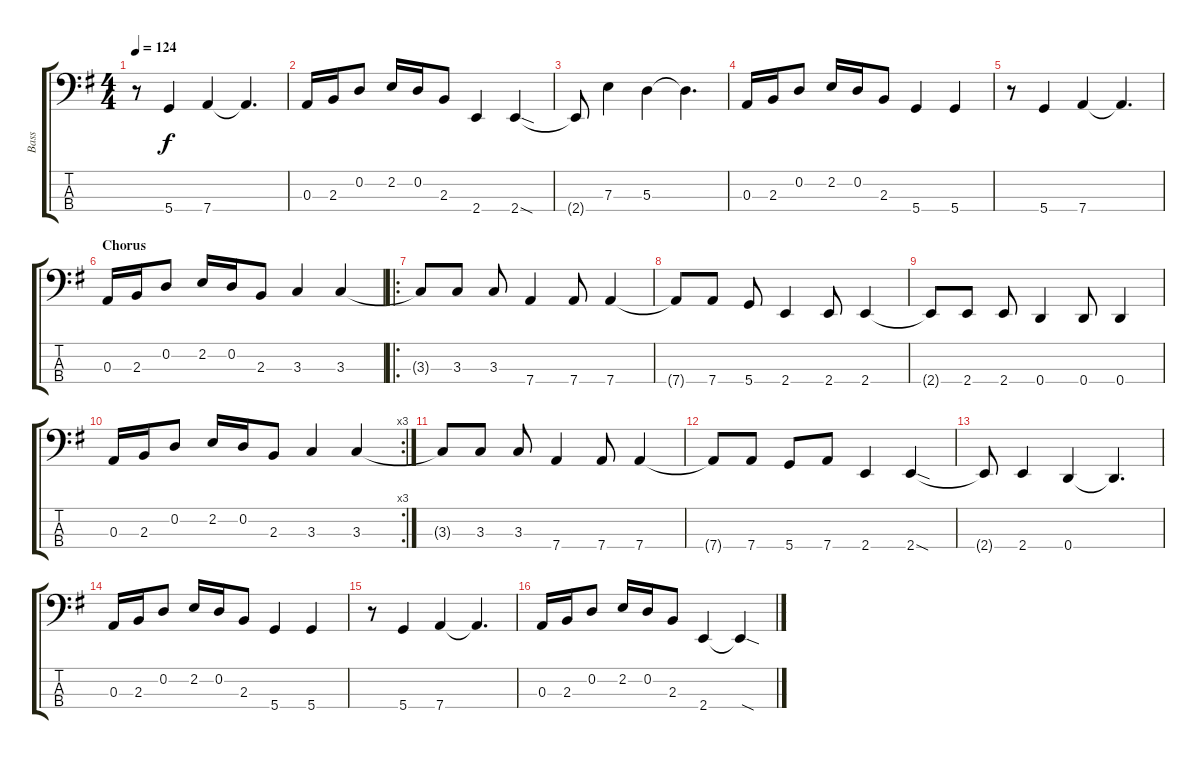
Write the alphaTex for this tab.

\track ("Bass" "Bass") {instrument electricbassfinger}
\staff {score tabs}
\tuning (G2 D2 A1 D1) {hide}
\ts (4 4)
\tempo 124
\clef f4
\ks g
r.8{dy f} 5.4.4 7.4.4 7.4{t}.4{d} |
0.3.16 2.3.16 0.2.8 2.2.16 0.2.16 2.3.8 2.4.4 2.4{sod}.4 |
2.4{t}.8 7.3.4 5.3.4 5.3{t}.4{d} |
0.3.16 2.3.16 0.2.8 2.2.16 0.2.16 2.3.8 5.4.4 5.4.4 |
r.8 5.4.4 7.4.4 7.4{t}.4{d} |
\section ("" "Chorus")
0.3.16 2.3.16 0.2.8 2.2.16 0.2.16 2.3.8 3.3.4 3.3.4 |
\ro
3.3{t}.8 3.3.8 3.3.8 7.4.4 7.4.8 7.4.4 |
7.4{t}.8 7.4.8 5.4.8 2.4.4 2.4.8 2.4.4 |
2.4{t}.8 2.4.8 2.4.8 0.4.4 0.4.8 0.4.4 |
\rc 3
0.3.16 2.3.16 0.2.8 2.2.16 0.2.16 2.3.8 3.3.4 3.3.4 |
3.3{t}.8 3.3.8 3.3.8 7.4.4 7.4.8 7.4.4 |
7.4{t}.8 7.4.8 5.4.8 7.4.8 2.4.4 2.4{sod}.4 |
2.4{t}.8 2.4.4 0.4.4 0.4{t}.4{d} |
0.3.16 2.3.16 0.2.8 2.2.16 0.2.16 2.3.8 5.4.4 5.4.4 |
r.8 5.4.4 7.4.4 7.4{t}.4{d} |
0.3.16 2.3.16 0.2.8 2.2.16 0.2.16 2.3.8 2.4.4 2.4{sod t}.4
